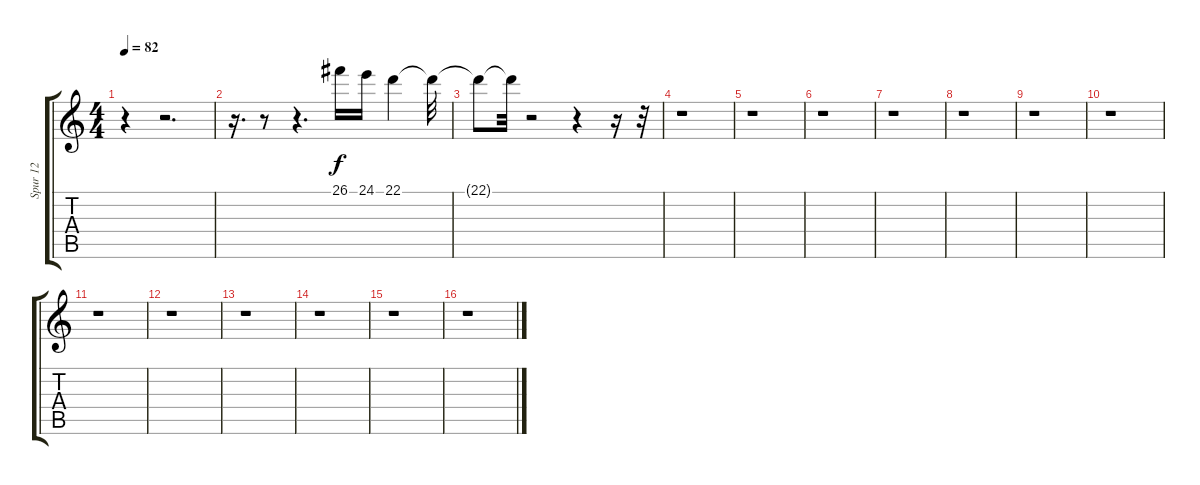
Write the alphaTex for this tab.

\track ("Spur 12" "Spur 12") {instrument whistle}
\staff {score tabs}
\tuning (E4 B3 G3 D3 A2 E2) {hide}
\ts (4 4)
\tempo 82
\clef g2
\ks c
r.4{dy f} r.2{d} |
r.16{d} r.8 r.4{d} 26.1.16 24.1.16 22.1.4 22.1{t}.32 |
22.1{t}.8 22.1{t}.32 r.2 r.4 r.16 r.32 |
r.1 |
r.1 |
r.1 |
r.1 |
r.1 |
r.1 |
r.1 |
r.1 |
r.1 |
r.1 |
r.1 |
r.1 |
r.1
